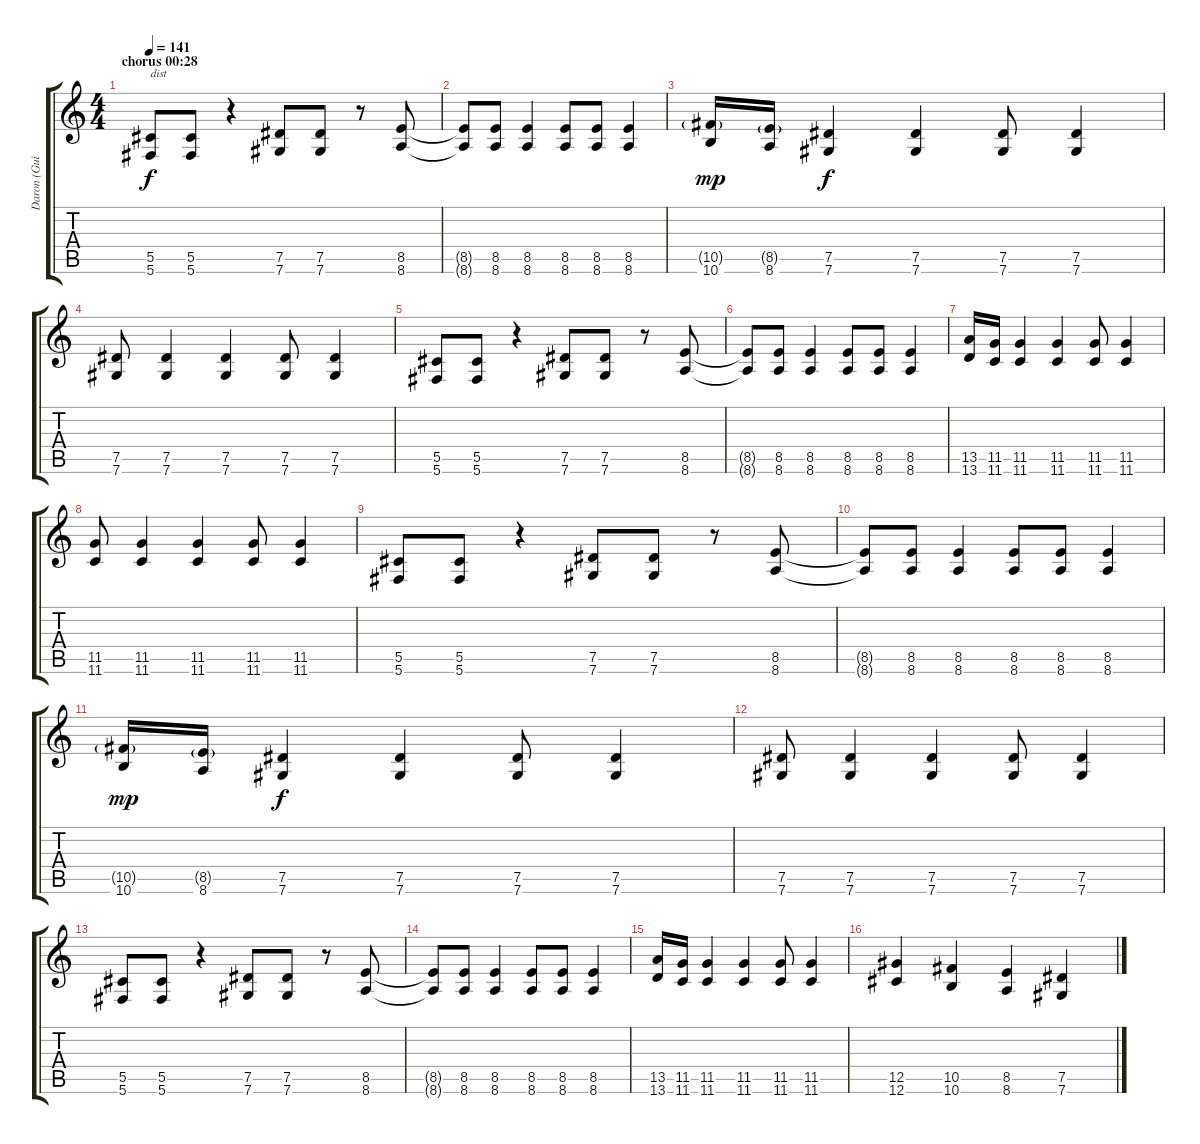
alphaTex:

\track ("Daron (Guitar 2)" "Daron (Gui") {instrument overdrivenguitar}
\staff {score tabs}
\tuning (Eb4 Bb3 Gb3 Db3 Ab2 Db2) {hide}
\ts (4 4)
\section ("" "chorus 00:28")
\tempo 141
\clef g2
\ks c
(5.5 5.6).8{txt "dist" dy f balance 16 instrument overdrivenguitar} (5.5 5.6).8 r.4 (7.5 7.6).8 (7.5 7.6).8 r.8 (8.5 8.6).8 |
(8.5{t} 8.6{t}).8 (8.5 8.6).8 (8.5 8.6).4 (8.5 8.6).8 (8.5 8.6).8 (8.5 8.6).4 |
(10.5{g} 10.6).16{dy mp} (8.5{g} 8.6).16 (7.5 7.6).4{dy f} (7.5 7.6).4 (7.5 7.6).8 (7.5 7.6).4 |
(7.5 7.6).8 (7.5 7.6).4 (7.5 7.6).4 (7.5 7.6).8 (7.5 7.6).4 |
(5.5 5.6).8 (5.5 5.6).8 r.4 (7.5 7.6).8 (7.5 7.6).8 r.8 (8.5 8.6).8 |
(8.5{t} 8.6{t}).8 (8.5 8.6).8 (8.5 8.6).4 (8.5 8.6).8 (8.5 8.6).8 (8.5 8.6).4 |
(13.5 13.6).16 (11.5 11.6).16 (11.5 11.6).4 (11.5 11.6).4 (11.5 11.6).8 (11.5 11.6).4 |
(11.5 11.6).8 (11.5 11.6).4 (11.5 11.6).4 (11.5 11.6).8 (11.5 11.6).4 |
(5.5 5.6).8{balance 16 instrument overdrivenguitar} (5.5 5.6).8 r.4 (7.5 7.6).8 (7.5 7.6).8 r.8 (8.5 8.6).8 |
(8.5{t} 8.6{t}).8 (8.5 8.6).8 (8.5 8.6).4 (8.5 8.6).8 (8.5 8.6).8 (8.5 8.6).4 |
(10.5{g} 10.6).16{dy mp} (8.5{g} 8.6).16 (7.5 7.6).4{dy f} (7.5 7.6).4 (7.5 7.6).8 (7.5 7.6).4 |
(7.5 7.6).8 (7.5 7.6).4 (7.5 7.6).4 (7.5 7.6).8 (7.5 7.6).4 |
(5.5 5.6).8 (5.5 5.6).8 r.4 (7.5 7.6).8 (7.5 7.6).8 r.8 (8.5 8.6).8 |
(8.5{t} 8.6{t}).8 (8.5 8.6).8 (8.5 8.6).4 (8.5 8.6).8 (8.5 8.6).8 (8.5 8.6).4 |
(13.5 13.6).16 (11.5 11.6).16 (11.5 11.6).4 (11.5 11.6).4 (11.5 11.6).8 (11.5 11.6).4 |
(12.5 12.6).4 (10.5 10.6).4 (8.5 8.6).4 (7.5 7.6).4
